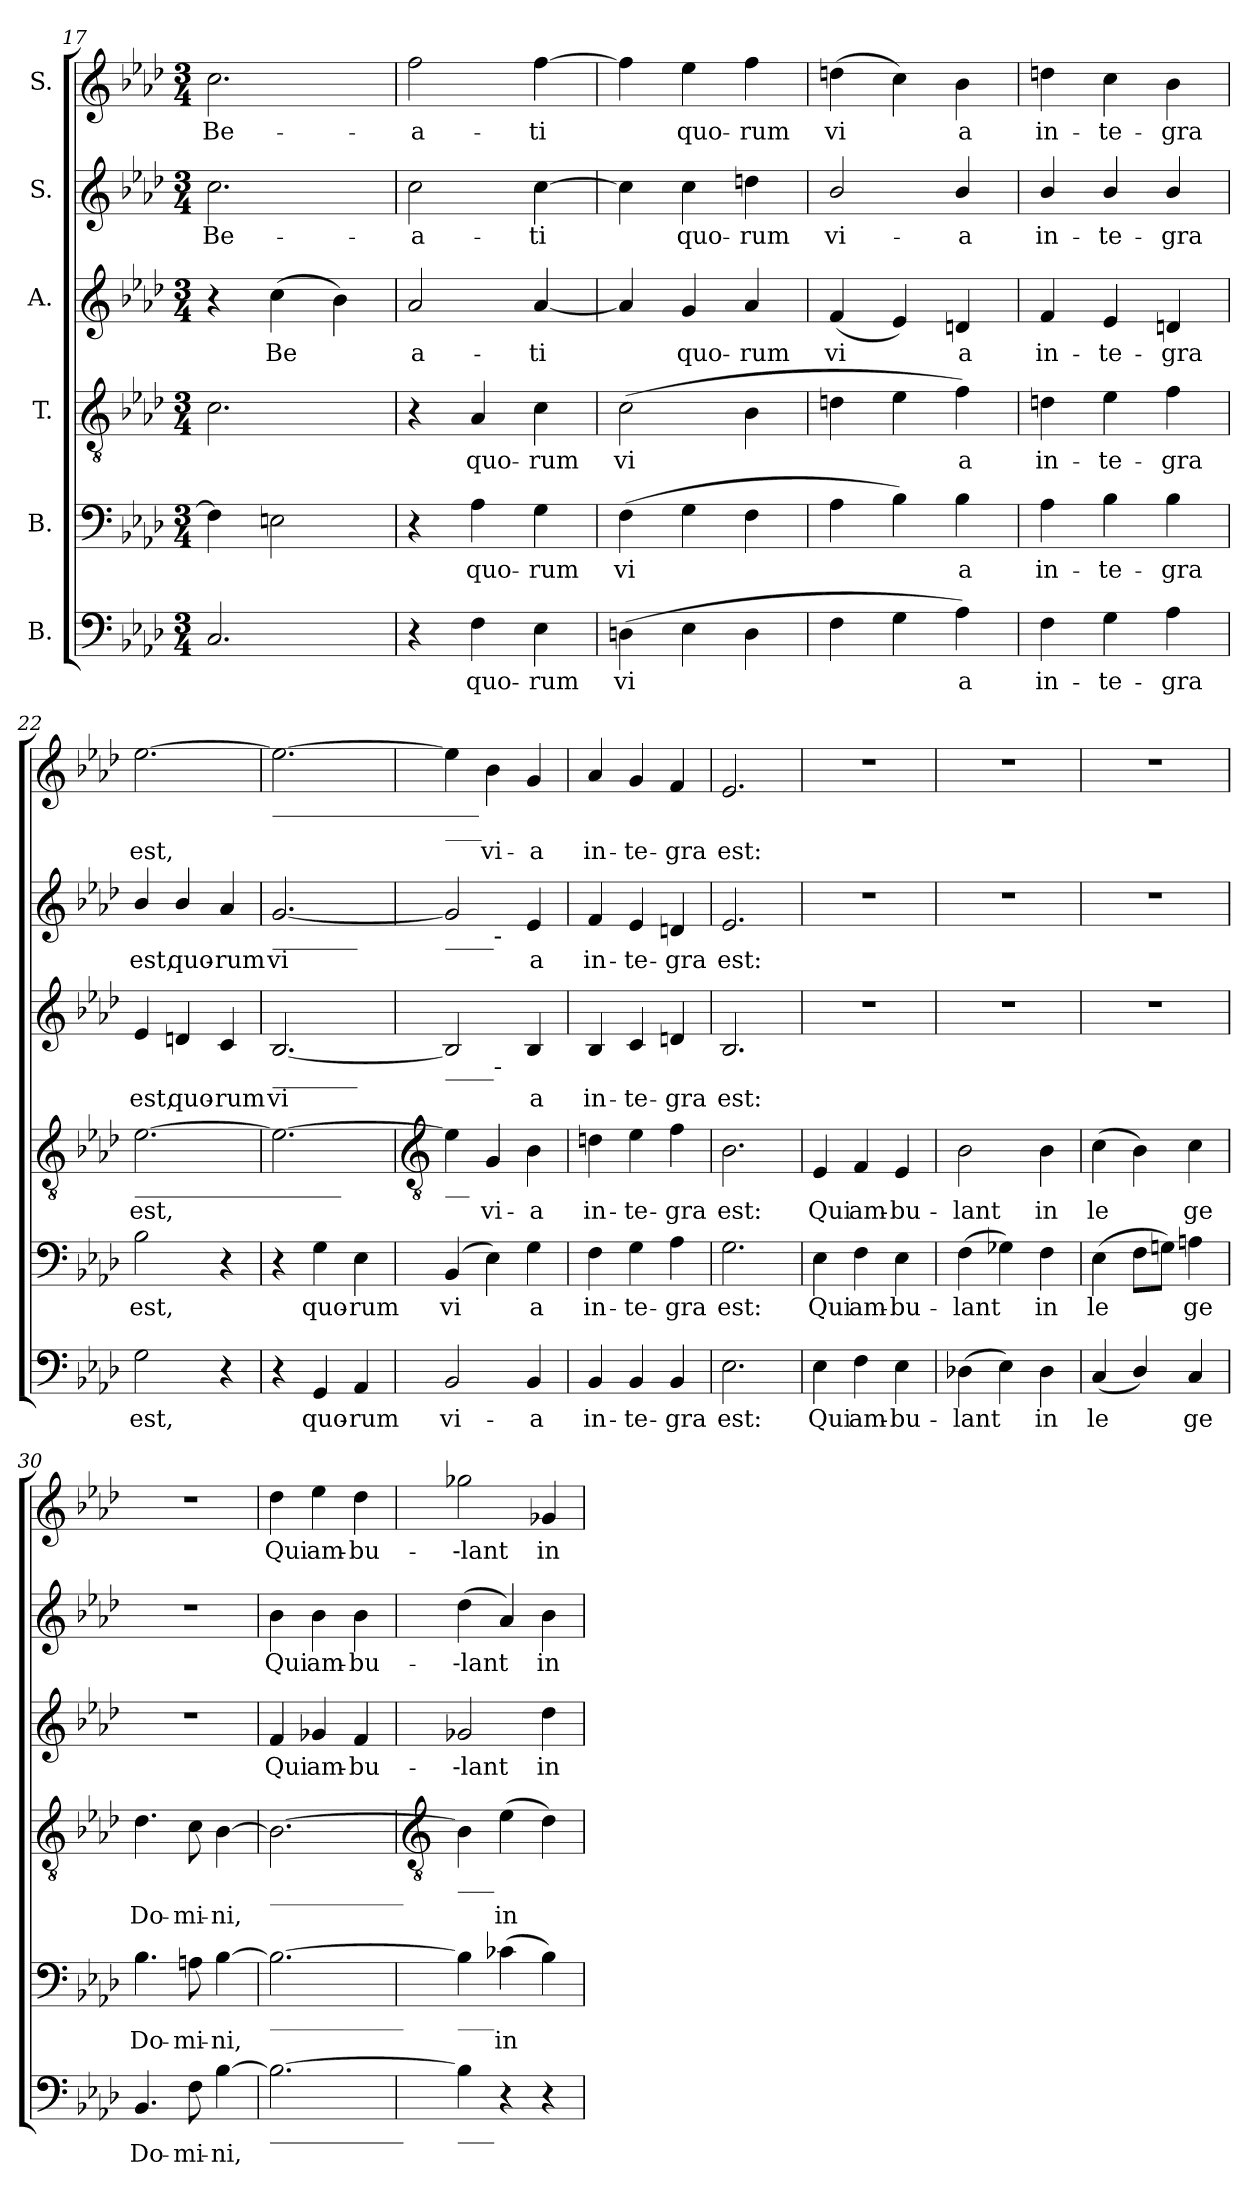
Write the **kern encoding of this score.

**kern	**text	**kern	**text	**kern	**text	**kern	**text	**kern	**text	**kern	**text
*part6	*part6	*part5	*part5	*part4	*part4	*part3	*part3	*part2	*part2	*part1	*part1
*staff6	*staff6	*staff5	*staff5	*staff4	*staff4	*staff3	*staff3	*staff2	*staff2	*staff1	*staff1
*I"B.	*	*I"B.	*	*I"T.	*	*I"A.	*	*I"S.	*	*I"S.	*
*clefF4	*	*clefF4	*	*clefGv2	*	*clefG2	*	*clefG2	*	*clefG2	*
*k[b-e-a-d-]	*	*k[b-e-a-d-]	*	*k[b-e-a-d-]	*	*k[b-e-a-d-]	*	*k[b-e-a-d-]	*	*k[b-e-a-d-]	*
*A-:	*	*A-:	*	*A-:	*	*A-:	*	*A-:	*	*A-:	*
*M3/4	*	*M3/4	*	*M3/4	*	*M3/4	*	*M3/4	*	*M3/4	*
=17	=17	=17	=17	=17	=17	=17	=17	=17	=17	=17	=17
!	!	!	!	!	!	!	!	!	!LO:LY:b	!	!LO:LY:b
2.C	.	4F]	.	2.c	.	4r	.	2.cc	Be-	2.cc	Be-
!	!	!	!	!	!	!	!LO:LY:b	!	!	!	!
.	.	2En	.	.	.	(>4cc	Be	.	.	.	.
.	.	.	.	.	.	4b-)	.	.	.	.	.
=18	=18	=18	=18	=18	=18	=18	=18	=18	=18	=18	=18
!	!	!	!	!	!	!	!LO:LY:b	!	!LO:LY:b	!	!LO:LY:b
4r	.	4r	.	4r	.	2a-	a-	2cc	-a-	2ff	-a-
!	!LO:LY:b	!	!LO:LY:b	!	!LO:LY:b	!	!	!	!	!	!
4F	quo-	4A-	quo-	4A-	quo-	.	.	.	.	.	.
!	!LO:LY:b	!	!LO:LY:b	!	!LO:LY:b	!	!LO:LY:b	!	!LO:LY:b	!	!LO:LY:b
4E-	-rum	4G	-rum	4c	-rum	[4a-	-ti	[4cc	-ti	[4ff	-ti
=19	=19	=19	=19	=19	=19	=19	=19	=19	=19	=19	=19
!	!LO:LY:b	!	!LO:LY:b	!	!LO:LY:b	!	!	!	!	!	!
(>4Dn	vi	(>4F	vi	(>2c	vi	4a-]	.	4cc]	.	4ff]	.
!	!	!	!	!	!	!	!LO:LY:b	!	!LO:LY:b	!	!LO:LY:b
4E-	.	4G	.	.	.	4g	quo-	4cc	quo-	4ee-	quo-
!	!	!	!	!	!	!	!LO:LY:b	!	!LO:LY:b	!	!LO:LY:b
4D	.	4F	.	4B-	.	4a-	-rum	4ddn	-rum	4ff	-rum
=20	=20	=20	=20	=20	=20	=20	=20	=20	=20	=20	=20
!	!	!	!	!	!	!	!LO:LY:b	!	!LO:LY:b	!	!LO:LY:b
4F	.	4A-	.	4dn	.	(<4f	vi	2b-/	vi-	(>4ddn	vi
4G	.	4B-)	.	4e-	.	4e-)	.	.	.	4cc)	.
!	!LO:LY:b	!	!LO:LY:b	!	!LO:LY:b	!	!LO:LY:b	!	!LO:LY:b	!	!LO:LY:b
4A-)	a	4B-	a	4f)	a	4dn	a	4b-/	-a	4b-	a
=21	=21	=21	=21	=21	=21	=21	=21	=21	=21	=21	=21
!	!LO:LY:b	!	!LO:LY:b	!	!LO:LY:b	!	!LO:LY:b	!	!LO:LY:b	!	!LO:LY:b
4F	in-	4A-	in-	4dn	in-	4f	in-	4b-/	in-	4ddn	in-
!	!LO:LY:b	!	!LO:LY:b	!	!LO:LY:b	!	!LO:LY:b	!	!LO:LY:b	!	!LO:LY:b
4G	-te-	4B-	-te-	4e-	-te-	4e-	-te-	4b-/	-te-	4cc	-te-
!	!LO:LY:b	!	!LO:LY:b	!	!LO:LY:b	!	!LO:LY:b	!	!LO:LY:b	!	!LO:LY:b
4A-	-gra	4B-	-gra	4f	-gra	4dn	-gra	4b-/	-gra	4b-	-gra
=22	=22	=22	=22	=22	=22	=22	=22	=22	=22	=22	=22
!	!	!	!	!LO:TX:b:t=_________________	!	!	!	!	!	!	!
!	!LO:LY:b	!	!LO:LY:b	!	!LO:LY:b	!	!LO:LY:b	!	!LO:LY:b	!	!LO:LY:b
2G	est,	2B-	est,	[2.e-	est,	4e-	est,	4b-/	est,	[2.ee-	est,
!	!	!	!	!	!	!	!LO:LY:b	!	!LO:LY:b	!	!
.	.	.	.	.	.	4dn	quo-	4b-/	quo-	.	.
!	!	!	!	!	!	!	!LO:LY:b	!	!LO:LY:b	!	!
4r	.	4r	.	.	.	4c	-rum	4a-	-rum	.	.
=23	=23	=23	=23	=23	=23	=23	=23	=23	=23	=23	=23
!	!	!	!	!	!	!	!	!	!	!LO:TX:b:t=_________________	!
!	!	!	!	!	!	!	!	!LO:TX:b:t=_______	!	!	!
!	!	!	!	!	!	!LO:TX:b:t=_______	!	!	!	!	!
!	!	!	!	!	!	!	!LO:LY:b	!	!LO:LY:b	!	!
4r	.	4r	.	2.e-_	.	[2.B-	vi	[2.g	vi	2.ee-_	.
!	!LO:LY:b	!	!LO:LY:b	!	!	!	!	!	!	!	!
4GG	quo-	4G	quo-	.	.	.	.	.	.	.	.
!	!LO:LY:b	!	!LO:LY:b	!	!	!	!	!	!	!	!
4AA-	-rum	4E-	-rum	.	.	.	.	.	.	.	.
!!LO:LB:g=z
=24	=24	=24	=24	=24	=24	=24	=24	=24	=24	=24	=24
*	*	*	*	*clefGv2	*	*	*	*	*	*	*
!	!	!	!	!	!	!	!	!	!	!LO:TX:b:t=___	!
!	!	!	!	!	!	!	!	!LO:TX:b:t=____-	!	!	!
!	!	!	!	!	!	!LO:TX:b:t=____-	!	!	!	!	!
!	!	!	!	!LO:TX:b:t=__	!	!	!	!	!	!	!
!	!LO:LY:b	!	!LO:LY:b	!	!	!	!	!	!	!	!
2BB-	vi-	(<4BB-	vi	4e-]	.	2B-]	.	2g]	.	4ee-]	.
!	!	!	!	!	!LO:LY:b	!	!	!	!	!	!LO:LY:b
.	.	4E-)	.	4G	vi-	.	.	.	.	4b-	vi-
!	!LO:LY:b	!	!LO:LY:b	!	!LO:LY:b	!	!LO:LY:b	!	!LO:LY:b	!	!LO:LY:b
4BB-	-a	4G	a	4B-	-a	4B-	a	4e-	a	4g	-a
=25	=25	=25	=25	=25	=25	=25	=25	=25	=25	=25	=25
!	!LO:LY:b	!	!LO:LY:b	!	!LO:LY:b	!	!LO:LY:b	!	!LO:LY:b	!	!LO:LY:b
4BB-	in-	4F	in-	4dn	in-	4B-	in-	4f	in-	4a-	in-
!	!LO:LY:b	!	!LO:LY:b	!	!LO:LY:b	!	!LO:LY:b	!	!LO:LY:b	!	!LO:LY:b
4BB-	-te-	4G	-te-	4e-	-te-	4c	-te-	4e-	-te-	4g	-te-
!	!LO:LY:b	!	!LO:LY:b	!	!LO:LY:b	!	!LO:LY:b	!	!LO:LY:b	!	!LO:LY:b
4BB-	-gra	4A-	-gra	4f	-gra	4dn	-gra	4dn	-gra	4f	-gra
=26	=26	=26	=26	=26	=26	=26	=26	=26	=26	=26	=26
!	!LO:LY:b	!	!LO:LY:b	!	!LO:LY:b	!	!LO:LY:b	!	!LO:LY:b	!	!LO:LY:b
2.E-	est:	2.G	est:	2.B-	est:	2.B-	est:	2.e-	est:	2.e-	est:
=27	=27	=27	=27	=27	=27	=27	=27	=27	=27	=27	=27
!	!LO:LY:b	!	!LO:LY:b	!	!LO:LY:b	!LO:N:vis=1	!	!LO:N:vis=1	!	!LO:N:vis=1	!
4E-	Qui	4E-	Qui	4E-	Qui	2.r	.	2.r	.	2.r	.
!	!LO:LY:b	!	!LO:LY:b	!	!LO:LY:b	!	!	!	!	!	!
4F	am-	4F	am-	4F	am-	.	.	.	.	.	.
!	!LO:LY:b	!	!LO:LY:b	!	!LO:LY:b	!	!	!	!	!	!
4E-	-bu-	4E-	-bu-	4E-	-bu-	.	.	.	.	.	.
=28	=28	=28	=28	=28	=28	=28	=28	=28	=28	=28	=28
!	!LO:LY:b	!	!LO:LY:b	!	!LO:LY:b	!LO:N:vis=1	!	!LO:N:vis=1	!	!LO:N:vis=1	!
(>4D-X	-lant	(>4F	-lant	2B-	-lant	2.r	.	2.r	.	2.r	.
4E-)	.	4G-X)	.	.	.	.	.	.	.	.	.
!	!LO:LY:b	!	!LO:LY:b	!	!LO:LY:b	!	!	!	!	!	!
4D-	in	4F	in	4B-	in	.	.	.	.	.	.
=29	=29	=29	=29	=29	=29	=29	=29	=29	=29	=29	=29
!	!LO:LY:b	!	!LO:LY:b	!	!LO:LY:b	!LO:N:vis=1	!	!LO:N:vis=1	!	!LO:N:vis=1	!
(<4C	le	(>4E-	le	(>4c	le	2.r	.	2.r	.	2.r	.
4D-/)	.	8FL	.	4B-)	.	.	.	.	.	.	.
.	.	8GnJ)	.	.	.	.	.	.	.	.	.
!	!LO:LY:b	!	!LO:LY:b	!	!LO:LY:b	!	!	!	!	!	!
4C	ge	4An	ge	4c	ge	.	.	.	.	.	.
=30	=30	=30	=30	=30	=30	=30	=30	=30	=30	=30	=30
!	!LO:LY:b	!	!LO:LY:b	!	!LO:LY:b	!LO:N:vis=1	!	!LO:N:vis=1	!	!LO:N:vis=1	!
4.BB-	Do-	4.B-	Do-	4.d-	Do-	2.r	.	2.r	.	2.r	.
!	!LO:LY:b	!	!LO:LY:b	!	!LO:LY:b	!	!	!	!	!	!
8F	-mi-	8An	-mi-	8c	-mi-	.	.	.	.	.	.
!	!LO:LY:b	!	!LO:LY:b	!	!LO:LY:b	!	!	!	!	!	!
[4B-	-ni,	[4B-	-ni,	[4B-	-ni,	.	.	.	.	.	.
=31	=31	=31	=31	=31	=31	=31	=31	=31	=31	=31	=31
!	!	!	!	!LO:TX:b:t=___________	!	!	!	!	!	!	!
!	!	!LO:TX:b:t=___________	!	!	!	!	!	!	!	!	!
!LO:TX:b:t=___________	!	!	!	!	!	!	!	!	!	!	!
!	!	!	!	!	!	!	!LO:LY:b	!	!LO:LY:b	!	!LO:LY:b
2.B-_	.	2.B-_	.	2.B-_	.	4f	Qui	4b-	Qui	4dd-	Qui
!	!	!	!	!	!	!	!LO:LY:b	!	!LO:LY:b	!	!LO:LY:b
.	.	.	.	.	.	4g-X	am-	4b-	am-	4ee-	am-
!	!	!	!	!	!	!	!LO:LY:b	!	!LO:LY:b	!	!LO:LY:b
.	.	.	.	.	.	4f	-bu-	4b-	-bu-	4dd-	-bu-
!!LO:LB:g=z
=32	=32	=32	=32	=32	=32	=32	=32	=32	=32	=32	=32
*	*	*	*	*clefGv2	*	*	*	*	*	*	*
!	!	!	!	!LO:TX:b:t=___	!	!	!	!	!	!	!
!	!	!LO:TX:b:t=___	!	!	!	!	!	!	!	!	!
!LO:TX:b:t=___	!	!	!	!	!	!	!	!	!	!	!
!	!	!	!	!	!	!	!LO:LY:b	!	!LO:LY:b	!	!LO:LY:b
4B-]	.	4B-]	.	4B-]	.	2g-X	--lant	(<4dd-	--lant	2gg-X	--lant
!	!	!	!LO:LY:b	!	!LO:LY:b	!	!	!	!	!	!
4r	.	(>4c-X	in	(>4e-	in	.	.	4a-)	.	.	.
!	!	!	!	!	!	!	!LO:LY:b	!	!LO:LY:b	!	!LO:LY:b
4r	.	4B-)	.	4d-)	.	4dd-	in	4b-	in	4g-X	in
=	=	=	=	=	=	=	=	=	=	=	=
*-	*-	*-	*-	*-	*-	*-	*-	*-	*-	*-	*-
